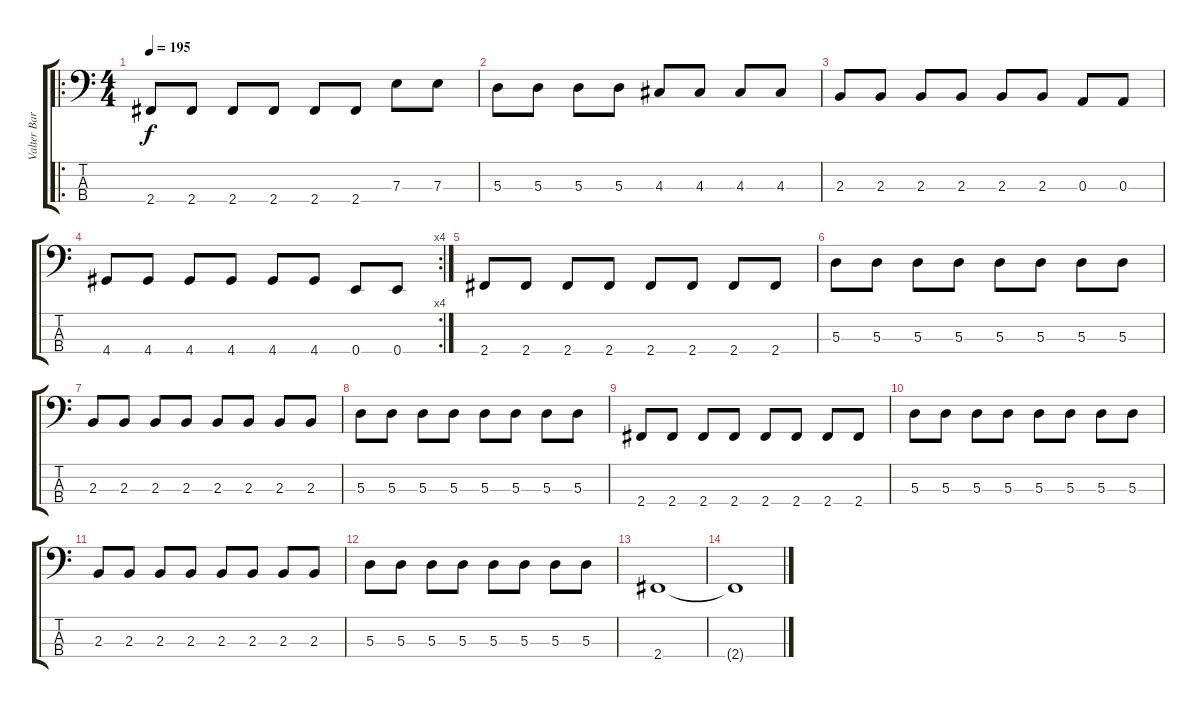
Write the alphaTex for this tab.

\track ("Valter Barros" "Valter Bar") {instrument electricbasspick}
\staff {score tabs}
\tuning (G2 D2 A1 E1) {hide}
\ro
\ts (4 4)
\tempo 195
\clef f4
\ks c
2.4.8{dy f} 2.4.8 2.4.8 2.4.8 2.4.8 2.4.8 7.3.8 7.3.8 |
5.3.8 5.3.8 5.3.8 5.3.8 4.3.8 4.3.8 4.3.8 4.3.8 |
2.3.8 2.3.8 2.3.8 2.3.8 2.3.8 2.3.8 0.3.8 0.3.8 |
\rc 4
4.4.8 4.4.8 4.4.8 4.4.8 4.4.8 4.4.8 0.4.8 0.4.8 |
2.4.8 2.4.8 2.4.8 2.4.8 2.4.8 2.4.8 2.4.8 2.4.8 |
5.3.8 5.3.8 5.3.8 5.3.8 5.3.8 5.3.8 5.3.8 5.3.8 |
2.3.8 2.3.8 2.3.8 2.3.8 2.3.8 2.3.8 2.3.8 2.3.8 |
5.3.8 5.3.8 5.3.8 5.3.8 5.3.8 5.3.8 5.3.8 5.3.8 |
2.4.8 2.4.8 2.4.8 2.4.8 2.4.8 2.4.8 2.4.8 2.4.8 |
5.3.8 5.3.8 5.3.8 5.3.8 5.3.8 5.3.8 5.3.8 5.3.8 |
2.3.8 2.3.8 2.3.8 2.3.8 2.3.8 2.3.8 2.3.8 2.3.8 |
5.3.8 5.3.8 5.3.8 5.3.8 5.3.8 5.3.8 5.3.8 5.3.8 |
2.4.1 |
2.4{t}.1
